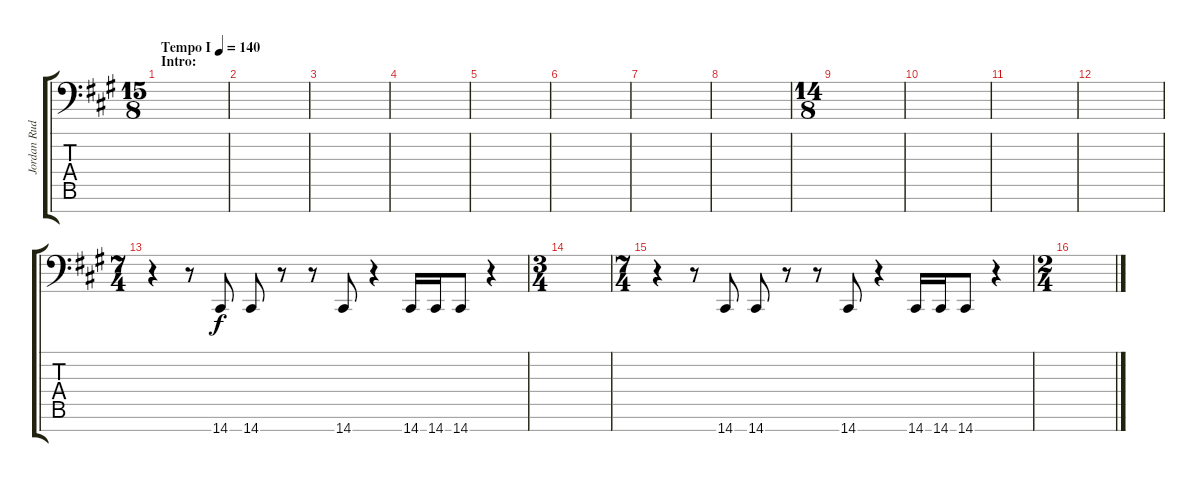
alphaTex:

\track ("Jordan Rudess - Left Hand" "Jordan Rud") {instrument fx1rain}
\staff {score tabs}
\tuning (E5 B4 G4 D4 A3 E3 B0) {hide}
\ts (15 8)
\section ("" "Intro:")
\tempo (140 "Tempo I")
\clef f4
\ks a
|
|
|
|
|
|
|
|
\ts (14 8)
|
|
|
|
\ts (7 4)
r.4 r.8 14.7.8 14.7.8 r.8 r.8 14.7.8 r.4 14.7.16 14.7.16 14.7.8 r.4 |
\ts (3 4)
|
\ts (7 4)
r.4 r.8 14.7.8 14.7.8 r.8 r.8 14.7.8 r.4 14.7.16 14.7.16 14.7.8 r.4 |
\ts (2 4)
